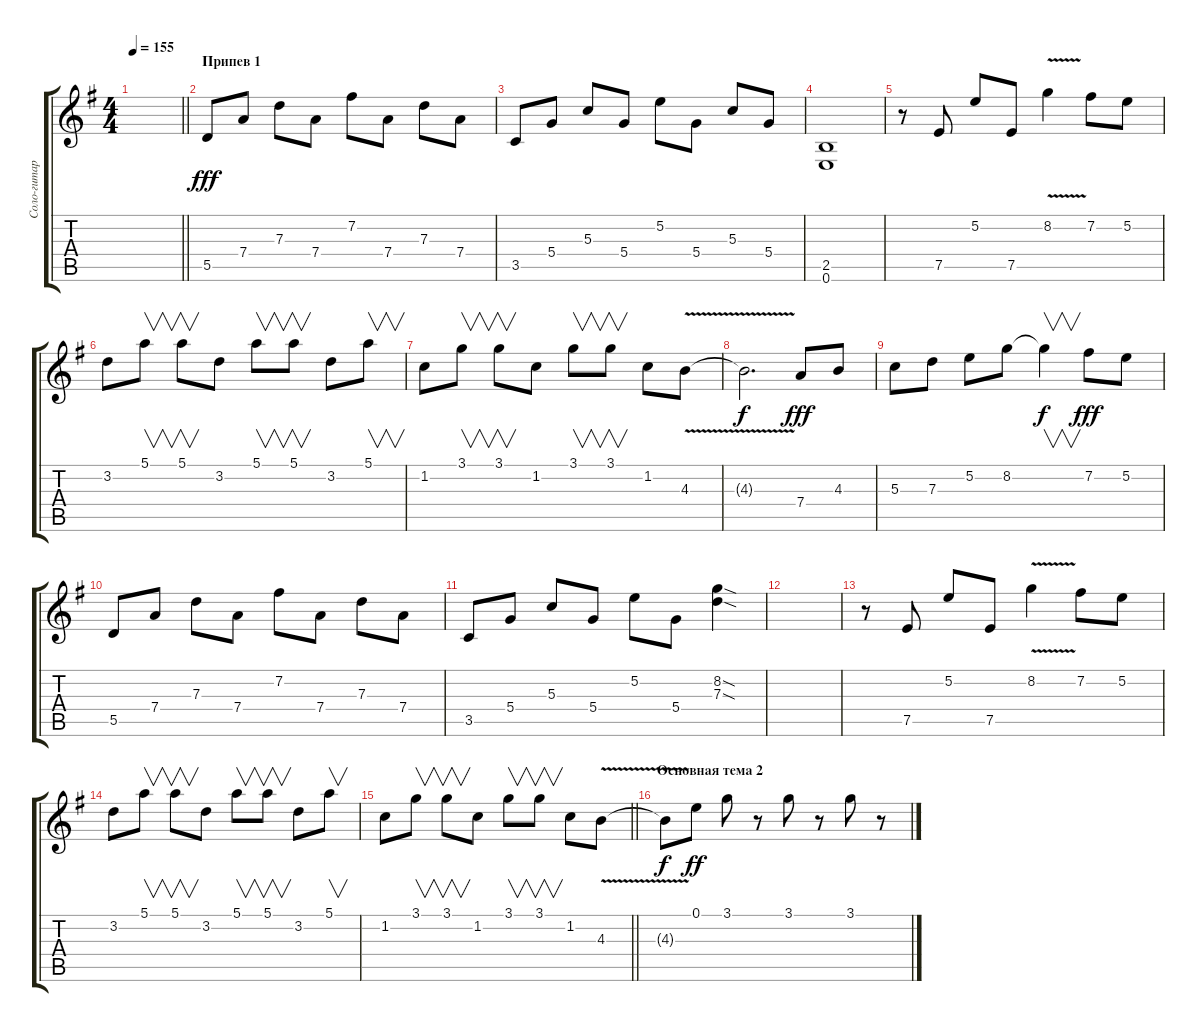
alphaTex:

\track ("Соло-гитара" "Соло-гитар") {instrument electricguitarjazz}
\staff {score tabs}
\tuning (E4 B3 G3 D3 A2 E2) {hide}
\ts (4 4)
\tempo 155
\clef g2
\barLineRight lightlight
\ks eminor
|
\section ("" "Припев 1")
5.5.8{dy fff volume 9} 7.4.8 7.3.8 7.4.8 7.2.8 7.4.8 7.3.8 7.4.8 |
3.5.8 5.4.8 5.3.8 5.4.8 5.2.8 5.4.8 5.3.8 5.4.8 |
(2.5 0.6).1 |
r.8 7.5.8 5.2.8 7.5.8 8.2{v}.4 7.2.8 5.2.8 |
3.2.8 5.1.8{v} 5.1.8{v} 3.2.8 5.1.8{v} 5.1.8{v} 3.2.8 5.1.8{v} |
1.2.8 3.1.8{v} 3.1.8{v} 1.2.8 3.1.8{v} 3.1.8{v} 1.2.8 4.3{v}.8 |
4.3{t}.2{d dy f} 7.4.8{dy fff} 4.3.8 |
5.3.8 7.3.8 5.2.8 8.2.8 8.2{t}.4{v dy f} 7.2.8{dy fff} 5.2.8 |
5.5.8{volume 9} 7.4.8 7.3.8 7.4.8 7.2.8 7.4.8 7.3.8 7.4.8 |
3.5.8 5.4.8 5.3.8 5.4.8 5.2.8 5.4.8 (8.2{sod} 7.3{sod}).4 |
|
r.8 7.5.8 5.2.8 7.5.8 8.2{v}.4 7.2.8 5.2.8 |
3.2.8{volume 11} 5.1.8{v} 5.1.8{v} 3.2.8 5.1.8{v} 5.1.8{v} 3.2.8 5.1.8{v} |
\barLineRight lightlight
1.2.8 3.1.8{v} 3.1.8{v} 1.2.8 3.1.8{v} 3.1.8{v} 1.2.8 4.3{v}.8 |
\section ("" "Основная тема 2")
4.3{t}.8{dy f volume 13 instrument distortionguitar} 0.1.8{dy ff} 3.1.8 r.8 3.1.8 r.8 3.1.8 r.8
